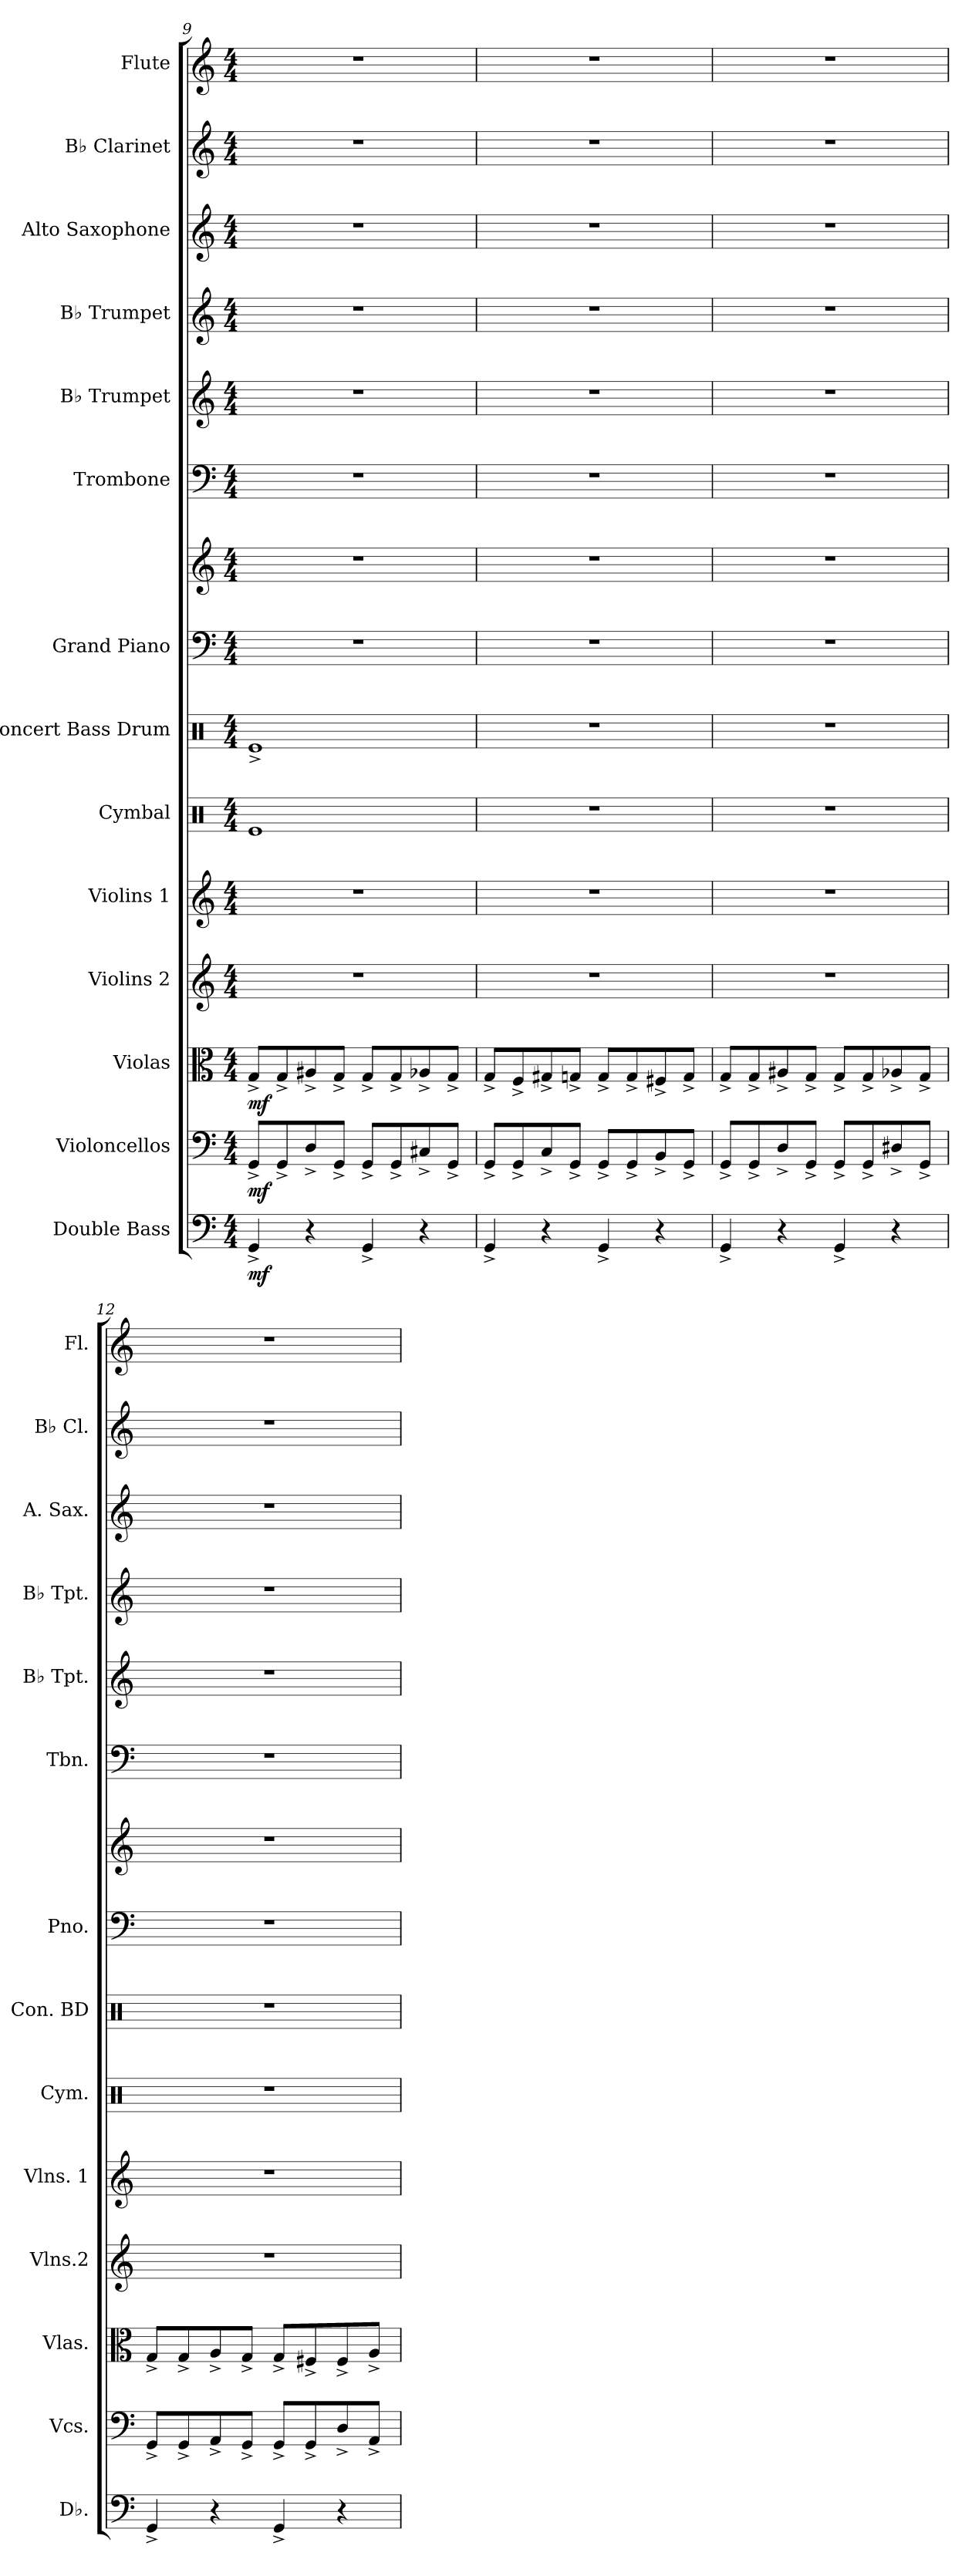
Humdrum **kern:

**kern	**dynam	**kern	**dynam	**kern	**dynam	**kern	**kern	**kern	**kern	**kern	**kern	**kern	**kern	**kern	**kern	**kern	**kern
*part14	*part14	*part13	*part13	*part12	*part12	*part11	*part10	*part9	*part8	*part7	*part7	*part6	*part5	*part4	*part3	*part2	*part1
*staff15	*staff15	*staff14	*staff14	*staff13	*staff13	*staff12	*staff11	*staff10	*staff9	*staff8	*staff7	*staff6	*staff5	*staff4	*staff3	*staff2	*staff1
*I"Double Bass	*	*I"Violoncellos	*	*I"Violas	*	*I"Violins 2	*I"Violins 1	*I"Cymbal	*I"Concert Bass Drum	*I"Grand Piano	*	*I"Trombone	*I"B♭ Trumpet	*I"B♭ Trumpet	*I"Alto Saxophone	*I"B♭ Clarinet	*I"Flute
*I'Db.	*	*I'Vcs.	*	*I'Vlas.	*	*I'Vlns.2	*I'Vlns. 1	*I'Cym.	*I'Con. BD	*I'Pno.	*	*I'Tbn.	*I'B♭ Tpt.	*I'B♭ Tpt.	*I'A. Sax.	*I'B♭ Cl.	*I'Fl.
*clefF4	*	*clefF4	*	*clefC3	*	*clefG2	*clefG2	*clefX	*clefX	*clefF4	*clefG2	*clefF4	*clefG2	*clefG2	*clefG2	*clefG2	*clefG2
*ITrd7c12	*	*	*	*	*	*	*	*	*	*	*	*	*ITrd1c2	*ITrd1c2	*ITrd5c9	*ITrd1c2	*
*k[]	*	*k[]	*	*k[]	*	*k[]	*k[]	*k[]	*k[]	*k[]	*k[]	*k[]	*k[b-e-]	*k[b-e-]	*k[b-e-a-]	*k[b-e-]	*k[]
*M4/4	*	*M4/4	*	*M4/4	*	*M4/4	*M4/4	*M4/4	*M4/4	*M4/4	*M4/4	*M4/4	*M4/4	*M4/4	*M4/4	*M4/4	*M4/4
=9	=9	=9	=9	=9	=9	=9	=9	=9	=9	=9	=9	=9	=9	=9	=9	=9	=9
!	!LO:DY:b	!	!LO:DY:b	!	!LO:DY:b	!	!	!	!	!	!	!	!	!	!	!	!
4GGG^/	mf	8GG^/L	mf	8G^/L	mf	1r	1r	1Re	1Re^	1r	1r	1r	1r	1r	1r	1r	1r
.	.	8GG^/	.	8G^/	.	.	.	.	.	.	.	.	.	.	.	.	.
4r	.	8D^/	.	8A#X^/	.	.	.	.	.	.	.	.	.	.	.	.	.
.	.	8GG^/J	.	8G^/J	.	.	.	.	.	.	.	.	.	.	.	.	.
4GGG^/	.	8GG^/L	.	8G^/L	.	.	.	.	.	.	.	.	.	.	.	.	.
.	.	8GG^/	.	8G^/	.	.	.	.	.	.	.	.	.	.	.	.	.
4r	.	8C#X^/	.	8A-X^/	.	.	.	.	.	.	.	.	.	.	.	.	.
.	.	8GG^/J	.	8G^/J	.	.	.	.	.	.	.	.	.	.	.	.	.
!!LO:PB:g=z
=10	=10	=10	=10	=10	=10	=10	=10	=10	=10	=10	=10	=10	=10	=10	=10	=10	=10
4GGG^/	.	8GG^/L	.	8G^/L	.	1r	1r	1r	1r	1r	1r	1r	1r	1r	1r	1r	1r
.	.	8GG^/	.	8F^/	.	.	.	.	.	.	.	.	.	.	.	.	.
4r	.	8C^/	.	8G#X^/	.	.	.	.	.	.	.	.	.	.	.	.	.
.	.	8GG^/J	.	8Gn^/J	.	.	.	.	.	.	.	.	.	.	.	.	.
4GGG^/	.	8GG^/L	.	8G^/L	.	.	.	.	.	.	.	.	.	.	.	.	.
.	.	8GG^/	.	8G^/	.	.	.	.	.	.	.	.	.	.	.	.	.
4r	.	8BB^/	.	8F#X^/	.	.	.	.	.	.	.	.	.	.	.	.	.
.	.	8GG^/J	.	8G^/J	.	.	.	.	.	.	.	.	.	.	.	.	.
=11	=11	=11	=11	=11	=11	=11	=11	=11	=11	=11	=11	=11	=11	=11	=11	=11	=11
4GGG^/	.	8GG^/L	.	8G^/L	.	1r	1r	1r	1r	1r	1r	1r	1r	1r	1r	1r	1r
.	.	8GG^/	.	8G^/	.	.	.	.	.	.	.	.	.	.	.	.	.
4r	.	8D^/	.	8A#X^/	.	.	.	.	.	.	.	.	.	.	.	.	.
.	.	8GG^/J	.	8G^/J	.	.	.	.	.	.	.	.	.	.	.	.	.
4GGG^/	.	8GG^/L	.	8G^/L	.	.	.	.	.	.	.	.	.	.	.	.	.
.	.	8GG^/	.	8G^/	.	.	.	.	.	.	.	.	.	.	.	.	.
4r	.	8D#X^/	.	8A-X^/	.	.	.	.	.	.	.	.	.	.	.	.	.
.	.	8GG^/J	.	8G^/J	.	.	.	.	.	.	.	.	.	.	.	.	.
=12	=12	=12	=12	=12	=12	=12	=12	=12	=12	=12	=12	=12	=12	=12	=12	=12	=12
4GGG^/	.	8GG^/L	.	8G^/L	.	1r	1r	1r	1r	1r	1r	1r	1r	1r	1r	1r	1r
.	.	8GG^/	.	8G^/	.	.	.	.	.	.	.	.	.	.	.	.	.
4r	.	8AA^/	.	8A^/	.	.	.	.	.	.	.	.	.	.	.	.	.
.	.	8GG^/J	.	8G^/J	.	.	.	.	.	.	.	.	.	.	.	.	.
4GGG^/	.	8GG^/L	.	8G^/L	.	.	.	.	.	.	.	.	.	.	.	.	.
.	.	8GG^/	.	8F#X^/	.	.	.	.	.	.	.	.	.	.	.	.	.
4r	.	8D^/	.	8F#^/	.	.	.	.	.	.	.	.	.	.	.	.	.
.	.	8AA^/J	.	8A^/J	.	.	.	.	.	.	.	.	.	.	.	.	.
=	=	=	=	=	=	=	=	=	=	=	=	=	=	=	=	=	=
*-	*-	*-	*-	*-	*-	*-	*-	*-	*-	*-	*-	*-	*-	*-	*-	*-	*-
